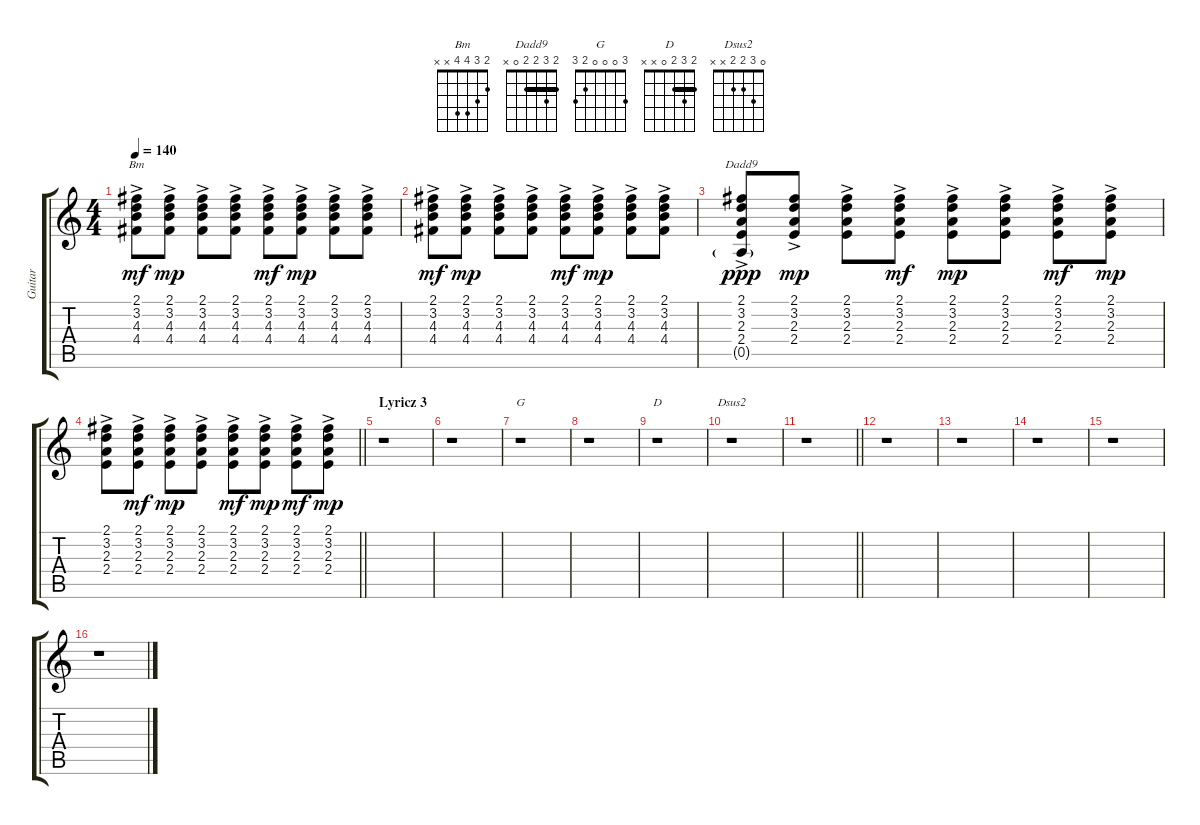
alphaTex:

\track ("Guitar" "Guitar") {instrument distortionguitar}
\staff {score tabs}
\tuning (E4 B3 G3 D3 A2 E2) {hide}
\chord ("Bm" 2 3 4 4 x x)
\chord ("Dadd9" 2 3 2 2 0 x) {barre 2}
\chord ("G" 3 0 0 0 2 3)
\chord ("D" 2 3 2 0 x x) {barre 2}
\chord ("Dsus2" 0 3 2 2 x x)
\ts (4 4)
\tempo 140
\clef g2
\ks c
(2.1{ac} 3.2{ac} 4.3{ac} 4.4{ac}).8{ch "Bm" dy mf} (2.1{ac} 3.2{ac} 4.3{ac} 4.4{ac}).8{dy mp} (2.1{ac} 3.2{ac} 4.3{ac} 4.4{ac}).8 (2.1{ac} 3.2{ac} 4.3{ac} 4.4{ac}).8 (2.1{ac} 3.2{ac} 4.3{ac} 4.4{ac}).8{dy mf} (2.1{ac} 3.2{ac} 4.3{ac} 4.4{ac}).8{dy mp} (2.1{ac} 3.2{ac} 4.3{ac} 4.4{ac}).8 (2.1{ac} 3.2{ac} 4.3{ac} 4.4{ac}).8 |
(2.1{ac} 3.2{ac} 4.3{ac} 4.4{ac}).8{dy mf} (2.1{ac} 3.2{ac} 4.3{ac} 4.4{ac}).8{dy mp} (2.1{ac} 3.2{ac} 4.3{ac} 4.4{ac}).8 (2.1{ac} 3.2{ac} 4.3{ac} 4.4{ac}).8 (2.1{ac} 3.2{ac} 4.3{ac} 4.4{ac}).8{dy mf} (2.1{ac} 3.2{ac} 4.3{ac} 4.4{ac}).8{dy mp} (2.1{ac} 3.2{ac} 4.3{ac} 4.4{ac}).8 (2.1{ac} 3.2{ac} 4.3{ac} 4.4{ac}).8 |
(2.1{ac} 3.2{ac} 2.3{ac} 2.4{ac} 0.5{g}).8{ch "Dadd9" dy ppp} (2.1{ac} 3.2{ac} 2.3{ac} 2.4{ac}).8{dy mp} (2.1{ac} 3.2{ac} 2.3{ac} 2.4{ac}).8 (2.1{ac} 3.2{ac} 2.3{ac} 2.4{ac}).8{dy mf} (2.1{ac} 3.2{ac} 2.3{ac} 2.4{ac}).8{dy mp} (2.1{ac} 3.2{ac} 2.3{ac} 2.4{ac}).8 (2.1{ac} 3.2{ac} 2.3{ac} 2.4{ac}).8{dy mf} (2.1{ac} 3.2{ac} 2.3{ac} 2.4{ac}).8{dy mp} |
\barLineRight lightlight
(2.1{ac} 3.2{ac} 2.3{ac} 2.4{ac}).8 (2.1{ac} 3.2{ac} 2.3{ac} 2.4{ac}).8{dy mf} (2.1{ac} 3.2{ac} 2.3{ac} 2.4{ac}).8{dy mp} (2.1{ac} 3.2{ac} 2.3{ac} 2.4{ac}).8 (2.1{ac} 3.2{ac} 2.3{ac} 2.4{ac}).8{dy mf} (2.1{ac} 3.2{ac} 2.3{ac} 2.4{ac}).8{dy mp} (2.1{ac} 3.2{ac} 2.3{ac} 2.4{ac}).8{dy mf} (2.1{ac} 3.2{ac} 2.3{ac} 2.4{ac}).8{dy mp} |
\section ("" "Lyricz 3")
r.1 |
r.1 |
r.1{ch "G"} |
r.1 |
r.1{ch "D"} |
r.1{ch "Dsus2"} |
\barLineRight lightlight
r.1 |
r.1 |
r.1 |
r.1 |
r.1 |
r.1
